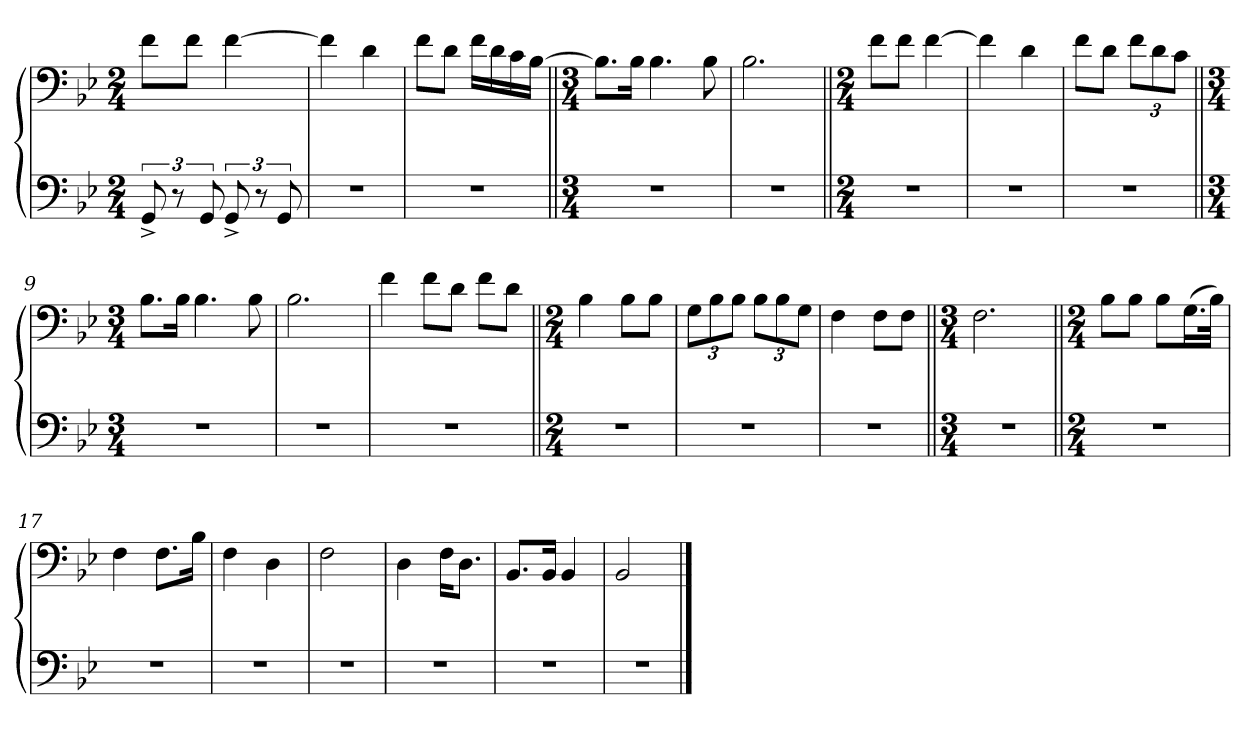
**kern	**kern
*part1	*part1
*staff2	*staff1
*clefF4	*clefF4
*k[b-e-]	*k[b-e-]
*M2/4	*M2/4
=1	=1
12GG^/	8f\L
12r	.
.	8f\J
12GG/	.
12GG^/	[4f\
12r	.
12GG/	.
=2	=2
2r	4f\]
.	4d\
=3	=3
2r	8f\L
.	8d\J
.	16f\LL
.	16d\
.	16c\
.	[16B-\JJ
=4||	=4||
*M3/4	*M3/4
2.r	8.B-\L]
.	16B-\Jk
.	4.B-\
.	8B-\
=5	=5
2.r	2.B-\
=6||	=6||
*M2/4	*M2/4
2r	8f\L
.	8f\J
.	[4f\
=7	=7
2r	4f\]
.	4d\
=8	=8
2r	8f\L
.	8d\J
.	12f\L
.	12d\
.	12c\J
=9||	=9||
*M3/4	*M3/4
2.r	8.B-\L
.	16B-\Jk
.	4.B-\
.	8B-\
=10	=10
2.r	2.B-\
=11	=11
2.r	4f\
.	8f\L
.	8d\J
.	8f\L
.	8d\J
=12||	=12||
*M2/4	*M2/4
2r	4B-\
.	8B-\L
.	8B-\J
=13	=13
2r	12G\L
.	12B-\
.	12B-\J
.	12B-\L
.	12B-\
.	12G\J
=14	=14
2r	4F\
.	8F\L
.	8F\J
=15||	=15||
*M3/4	*M3/4
2.r	2.F\
=16||	=16||
*M2/4	*M2/4
2r	8B-\L
.	8B-\J
.	8B-\L
.	(16.G\L
.	32B-\JJk)
=17	=17
2r	4F\
.	8.F\L
.	16B-\Jk
=18	=18
2r	4F\
.	4D\
=19	=19
2r	2F\
=20	=20
2r	4D\
.	16F\KL
.	8.D\J
=21	=21
2r	8.BB-/L
.	16BB-/Jk
.	4BB-/
=22	=22
2r	2BB-/
==	==
*-	*-
